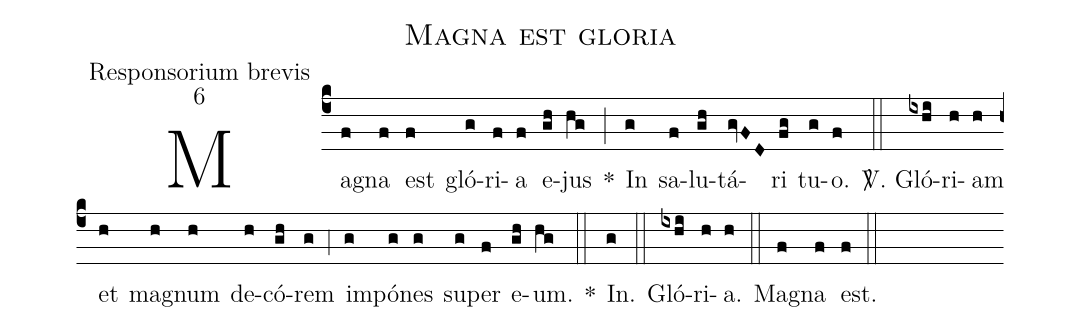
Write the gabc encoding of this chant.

name:Magna est gloria;
office-part:Responsorium brevis;
mode:6;
%%
(c4) Ma(f)gna(f) est(f) gló(g)ri(f)a(f) e(gh)jus(hg) *(;) In(g) sa(f)lu(gh)tá(gvFD)ri(fg) tu(g)o.(f) (::)

<sp>V/</sp>. Gló(ixhi)ri(h)am(h) et(h) ma(h)gnum(h) de(h)có(gh)rem(g) (,4) im(g)pó(g)nes(g) su(g)per(f) e(gh)um.(hg) *(::) In.(g) (::)

Gló(ixhi)ri(h)a.(h) (::)
Ma(f)gna(f) est.(f) (::)
